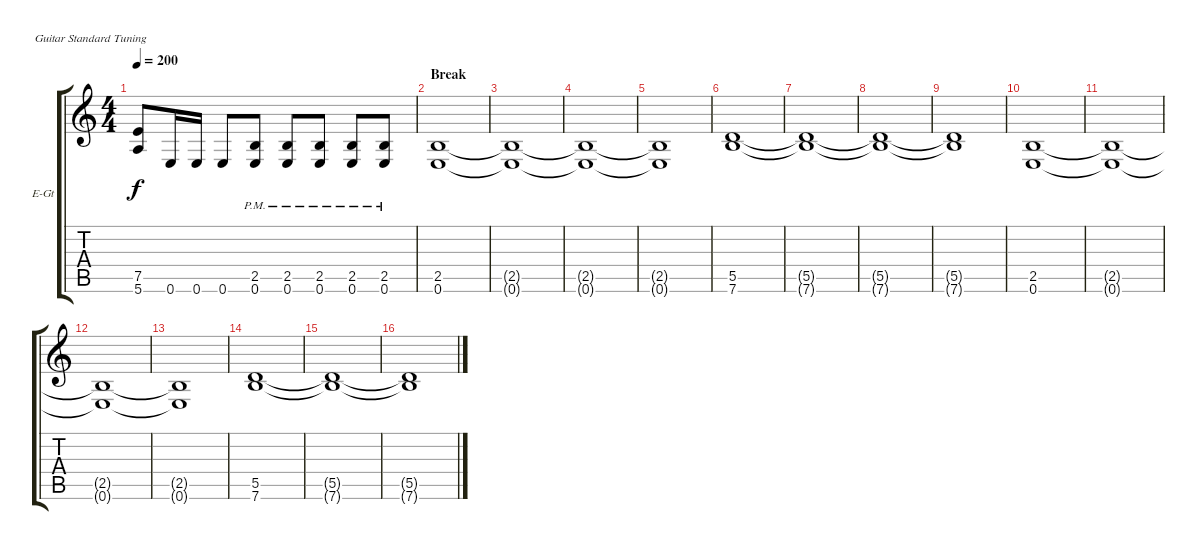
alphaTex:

\defaultSystemsLayout 4
\bracketExtendMode groupsimilarinstruments
\firstSystemTrackNameOrientation horizontal
\otherSystemsTrackNameOrientation horizontal
\track ("Electric Guitar" "E-Gt") {instrument distortionguitar}
\staff {score tabs}
\tuning (E4 B3 G3 D3 A2 E2)
\ts (4 4)
\tempo 200
\clef g2
\ks c
(5.6 7.5).8{dy f} 0.6.16 0.6.16 0.6.8 (0.6{pm} 2.5{pm}).8 (0.6{pm} 2.5{pm}).8 (0.6{pm} 2.5{pm}).8 (0.6{pm} 2.5{pm}).8 (2.5{pm} 0.6{pm}).8 |
\section ("" "Break")
(0.6 2.5).1 |
(0.6{t} 2.5{t}).1 |
(0.6{t} 2.5{t}).1 |
(0.6{t} 2.5{t}).1 |
(7.6 5.5).1 |
(7.6{t} 5.5{t}).1 |
(7.6{t} 5.5{t}).1 |
(7.6{t} 5.5{t}).1 |
(0.6 2.5).1 |
(0.6{t} 2.5{t}).1 |
(0.6{t} 2.5{t}).1 |
(0.6{t} 2.5{t}).1 |
(7.6 5.5).1 |
(7.6{t} 5.5{t}).1 |
(7.6{t} 5.5{t}).1
